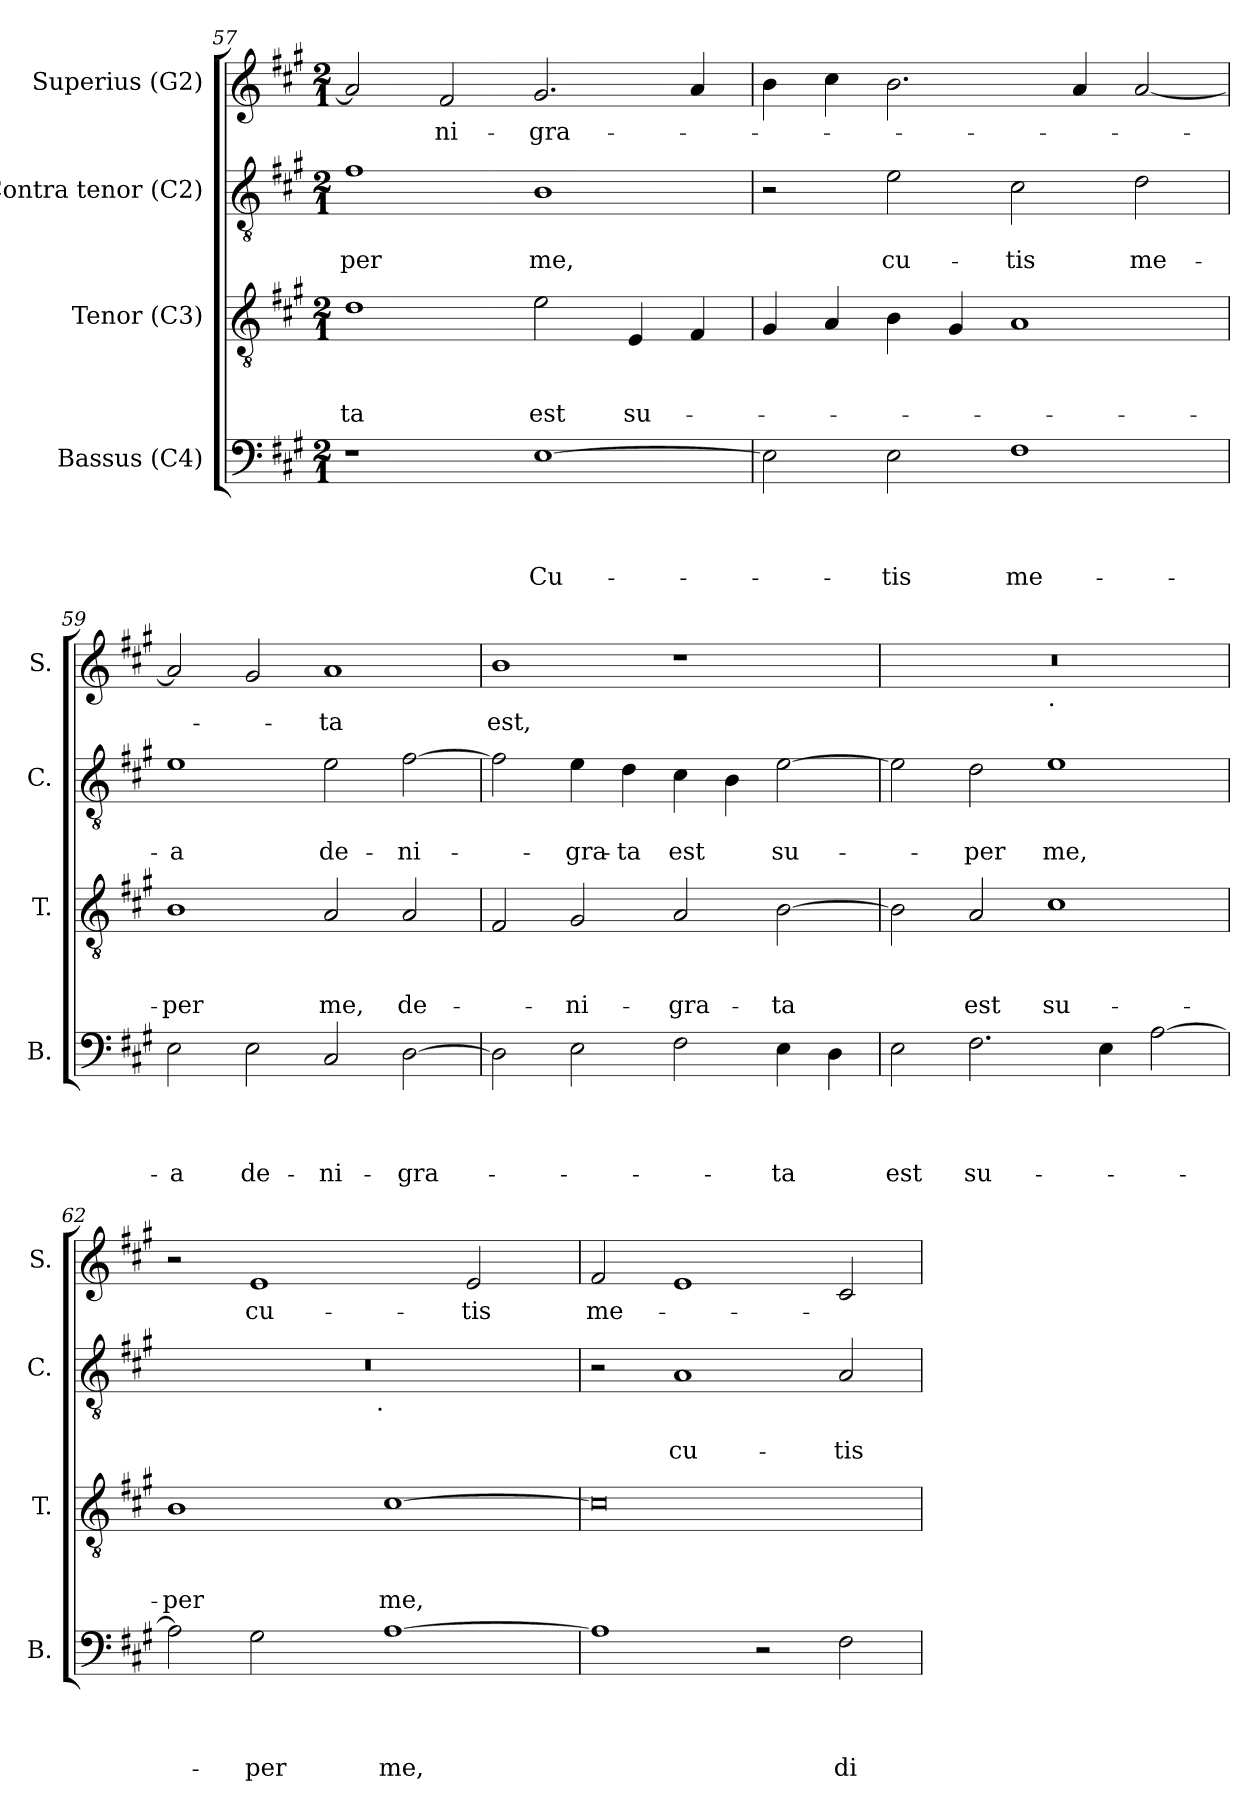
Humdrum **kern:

**kern	**text	**text	**text	**text	**kern	**text	**text	**text	**kern	**text	**text	**kern	**text
*part4	*part4	*part4	*part4	*part4	*part3	*part3	*part3	*part3	*part2	*part2	*part2	*part1	*part1
*staff4	*staff4	*staff4	*staff4	*staff4	*staff3	*staff3	*staff3	*staff3	*staff2	*staff2	*staff2	*staff1	*staff1
*I"Bassus (C4)	*	*	*	*	*I"Tenor (C3)	*	*	*	*I"Contra tenor (C2)	*	*	*I"Superius (G2)	*
*I'B.	*	*	*	*	*I'T.	*	*	*	*I'C.	*	*	*I'S.	*
!!LO:LB:g=z
*clefF4	*	*	*	*	*clefGv2	*	*	*	*clefGv2	*	*	*clefG2	*
*k[f#c#g#]	*	*	*	*	*k[f#c#g#]	*	*	*	*k[f#c#g#]	*	*	*k[f#c#g#]	*
*A:	*	*	*	*	*A:	*	*	*	*A:	*	*	*A:	*
*M2/1	*	*	*	*	*M2/1	*	*	*	*M2/1	*	*	*M2/1	*
=57	=57	=57	=57	=57	=57	=57	=57	=57	=57	=57	=57	=57	=57
!	!	!	!	!	!	!	!	!LO:LY:b	!	!	!LO:LY:b	!	!
1r	.	.	.	.	1d	.	.	-ta	1f#	.	-per	2a/]	.
!	!	!	!	!	!	!	!	!	!	!	!	!	!LO:LY:b
.	.	.	.	.	.	.	.	.	.	.	.	2f#/	-ni-
!	!	!	!	!LO:LY:b	!	!	!	!LO:LY:b	!	!	!LO:LY:b	!	!LO:LY:b
[>1E	.	.	.	Cu-	2e\	.	.	est	1B	.	me,	2.g#/	-gra-
!	!	!	!	!	!	!	!	!LO:LY:b	!	!	!	!	!
.	.	.	.	.	4E/	.	.	su-	.	.	.	.	.
.	.	.	.	.	4F#/	.	.	.	.	.	.	4a/	.
=58	=58	=58	=58	=58	=58	=58	=58	=58	=58	=58	=58	=58	=58
2E\]	.	.	.	.	4G#/	.	.	.	2r	.	.	4b\	.
.	.	.	.	.	4A/	.	.	.	.	.	.	4cc#\	.
!	!	!	!	!LO:LY:b	!	!	!	!	!	!	!LO:LY:b	!	!
2E\	.	.	.	-tis	4B\	.	.	.	2e\	.	cu-	2.b\	.
.	.	.	.	.	4G#/	.	.	.	.	.	.	.	.
!	!	!	!	!LO:LY:b	!	!	!	!	!	!	!LO:LY:b	!	!
1F#	.	.	.	me-	1A	.	.	.	2c#\	.	-tis	.	.
.	.	.	.	.	.	.	.	.	.	.	.	4a/	.
!	!	!	!	!	!	!	!	!	!	!	!LO:LY:b	!	!
.	.	.	.	.	.	.	.	.	2d\	.	me-	[<2a/	.
=59	=59	=59	=59	=59	=59	=59	=59	=59	=59	=59	=59	=59	=59
!	!	!	!	!LO:LY:b	!	!	!	!LO:LY:b	!	!	!LO:LY:b:rj	!	!
2E\	.	.	.	-a	1B	.	.	-per	1e	.	-a	2a/]	.
!	!	!	!	!LO:LY:b	!	!	!	!	!	!	!	!	!
2E\	.	.	.	de-	.	.	.	.	.	.	.	2g#/	.
!	!	!	!	!LO:LY:b	!	!	!	!LO:LY:b	!	!	!LO:LY:b	!	!LO:LY:b
2C#/	.	.	.	-ni-	2A/	.	.	me,	2e\	.	de-	1a	-ta
!	!	!	!	!LO:LY:b	!	!	!	!LO:LY:b	!	!	!LO:LY:b	!	!
[>2D\	.	.	.	-gra-	2A/	.	.	de-	[>2f#\	.	-ni-	.	.
=60	=60	=60	=60	=60	=60	=60	=60	=60	=60	=60	=60	=60	=60
!	!	!	!	!	!	!	!	!	!	!	!	!	!LO:LY:b
2D\]	.	.	.	.	2F#/	.	.	.	2f#\]	.	.	1b	est,
!	!	!	!	!	!	!	!	!LO:LY:b	!	!	!LO:LY:b	!	!
2E\	.	.	.	.	2G#/	.	.	-ni-	4e\	.	-gra-	.	.
!	!	!	!	!	!	!	!	!	!	!	!LO:LY:b:rj	!	!
.	.	.	.	.	.	.	.	.	4d\	.	-ta	.	.
!	!	!	!	!	!	!	!	!LO:LY:b	!	!	!LO:LY:b	!	!
2F#\	.	.	.	.	2A/	.	.	-gra-	4c#\	.	est	1r	.
.	.	.	.	.	.	.	.	.	4B\	.	.	.	.
!	!	!	!	!LO:LY:b	!	!	!	!LO:LY:b	!	!	!LO:LY:b	!	!
4E\	.	.	.	-ta	[<2B\	.	.	-ta	[<2e\	.	su-	.	.
4D\	.	.	.	.	.	.	.	.	.	.	.	.	.
!!LO:LB:g=z
=61	=61	=61	=61	=61	=61	=61	=61	=61	=61	=61	=61	=61	=61
!	!	!	!	!LO:LY:b	!	!	!	!	!	!	!	!	!
*	*	*	*	*	*	*	*	*	*	*	*	*^	*
2E\	.	.	.	est	2B\]	.	.	.	2e\]	.	.	0r	1ryy	.
!	!	!	!	!LO:LY:b	!	!	!	!LO:LY:b	!	!	!LO:LY:b	!	!	!
2.F#\	.	.	.	su-	2A/	.	.	est	2d\	.	-per	.	.	.
!	!	!	!	!	!	!	!	!	!	!	!	!	!LO:TX:b:t=.	!
!	!	!	!	!	!	!	!	!LO:LY:b	!	!	!LO:LY:b	!	!	!
.	.	.	.	.	1c#	.	.	su-	1e	.	me,	.	1ryy	.
4E\	.	.	.	.	.	.	.	.	.	.	.	.	.	.
[>2A\	.	.	.	.	.	.	.	.	.	.	.	.	.	.
=62	=62	=62	=62	=62	=62	=62	=62	=62	=62	=62	=62	=62	=62	=62
!	!	!	!	!	!	!	!	!LO:LY:b	!	!	!	!	!	!
*	*	*	*	*	*	*	*	*	*^	*	*	*v	*v	*
2A\]	.	.	.	.	1B	.	.	-per	0r	3%2ryy	.	.	2r	.
!	!	!	!	!LO:LY:b	!	!	!	!	!	!	!	!	!	!LO:LY:b
2G#\	.	.	.	-per	.	.	.	.	.	.	.	.	1e	cu-
.	.	.	.	.	.	.	.	.	.	6ryy	.	.	.	.
.	.	.	.	.	.	.	.	.	.	12...ryy	.	.	.	.
!	!	!	!	!	!	!	!	!	!	!LO:TX:b:t=.	!	!	!	!
.	.	.	.	.	.	.	.	.	.	3%2ryy	.	.	.	.
!	!	!	!	!LO:LY:b	!	!	!	!LO:LY:b	!	!	!	!	!	!
[>1A	.	.	.	me,	[>1c#	.	.	me,	.	.	.	.	.	.
!	!	!	!	!	!	!	!	!	!	!	!	!	!	!LO:LY:b
.	.	.	.	.	.	.	.	.	.	.	.	.	2e/	-tis
.	.	.	.	.	.	.	.	.	.	3ryy	.	.	.	.
.	.	.	.	.	.	.	.	.	.	96ryy	.	.	.	.
=63	=63	=63	=63	=63	=63	=63	=63	=63	=63	=63	=63	=63	=63	=63
!	!	!	!	!	!	!	!	!	!	!	!	!	!	!LO:LY:b
*	*	*	*	*	*	*	*	*	*v	*v	*	*	*	*
1A]	.	.	.	.	0c#]	.	.	.	2r	.	.	2f#/	me-
!	!	!	!	!	!	!	!	!	!	!	!LO:LY:b	!	!
.	.	.	.	.	.	.	.	.	1A	.	cu-	1e	.
2r	.	.	.	.	.	.	.	.	.	.	.	.	.
!	!	!	!	!LO:LY:b	!	!	!	!	!	!	!LO:LY:b	!	!
2F#\	.	.	.	di-	.	.	.	.	2A/	.	-tis	2c#/	.
=	=	=	=	=	=	=	=	=	=	=	=	=	=
*-	*-	*-	*-	*-	*-	*-	*-	*-	*-	*-	*-	*-	*-
